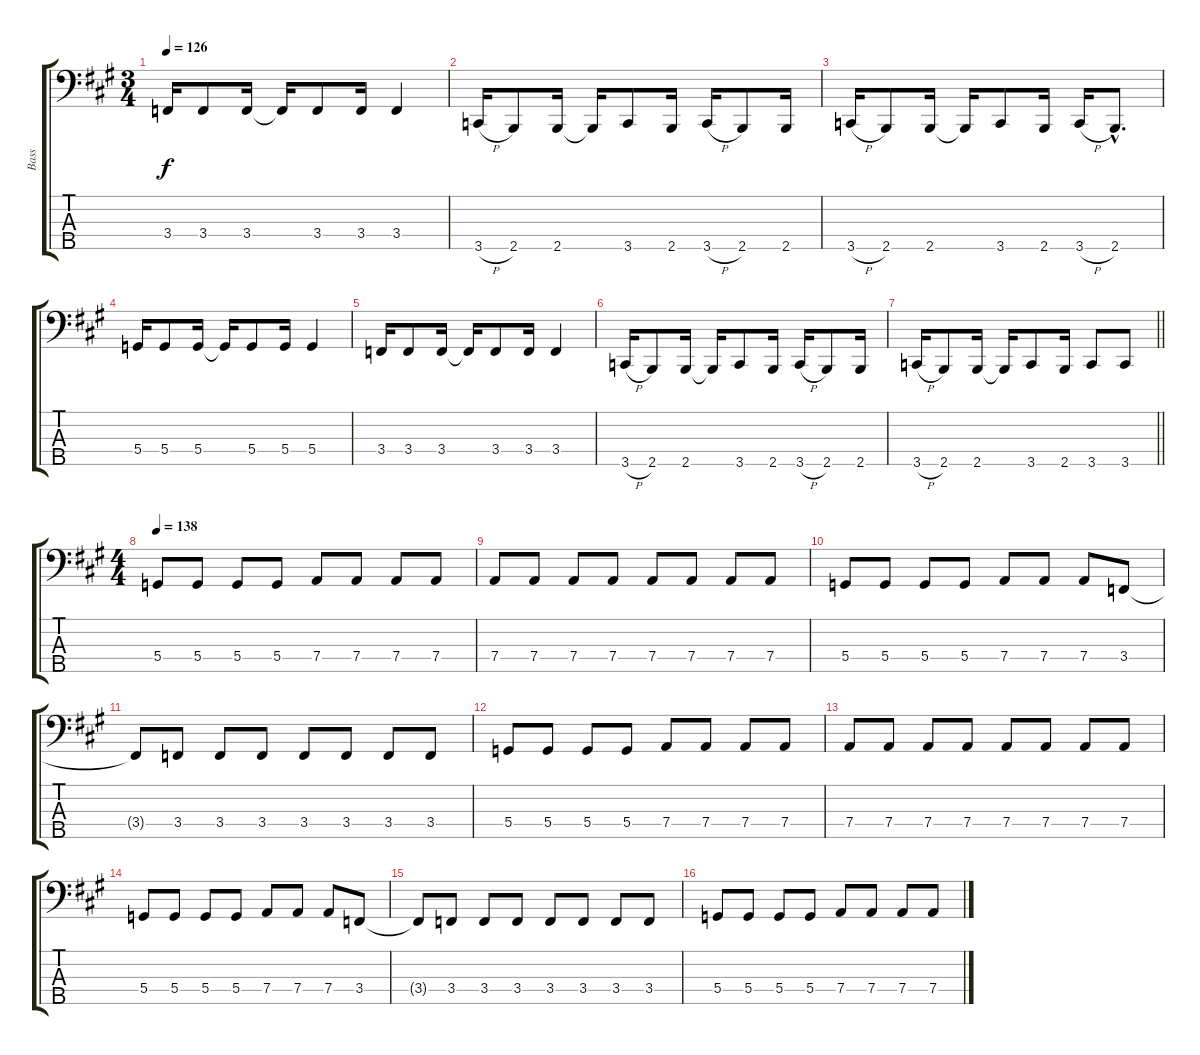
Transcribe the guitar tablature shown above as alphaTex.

\track ("Bass" "Bass") {instrument electricbasspick}
\staff {score tabs}
\tuning (F2 C2 G1 D1 A0) {hide}
\ts (3 4)
\tempo 126
\clef f4
\ks f#minor
3.4.16{dy f} 3.4.8 3.4.16 3.4{t}.16 3.4.8 3.4.16 3.4.4 |
3.5{h}.16 2.5.8 2.5.16 2.5{t}.16 3.5.8 2.5.16 3.5{h}.16 2.5.8 2.5.16 |
3.5{h}.16 2.5.8 2.5.16 2.5{t}.16 3.5.8 2.5.16 3.5{h}.16 2.5{hac}.8{d} |
5.4.16 5.4.8 5.4.16 5.4{t}.16 5.4.8 5.4.16 5.4.4 |
3.4.16 3.4.8 3.4.16 3.4{t}.16 3.4.8 3.4.16 3.4.4 |
3.5{h}.16 2.5.8 2.5.16 2.5{t}.16 3.5.8 2.5.16 3.5{h}.16 2.5.8 2.5.16 |
\barLineRight lightlight
3.5{h}.16 2.5.8 2.5.16 2.5{t}.16 3.5.8 2.5.16 3.5.8 3.5.8 |
\ts (4 4)
\tempo 138
5.4.8 5.4.8 5.4.8 5.4.8 7.4.8 7.4.8 7.4.8 7.4.8 |
7.4.8 7.4.8 7.4.8 7.4.8 7.4.8 7.4.8 7.4.8 7.4.8 |
5.4.8 5.4.8 5.4.8 5.4.8 7.4.8 7.4.8 7.4.8 3.4.8 |
3.4{t}.8 3.4.8 3.4.8 3.4.8 3.4.8 3.4.8 3.4.8 3.4.8 |
5.4.8 5.4.8 5.4.8 5.4.8 7.4.8 7.4.8 7.4.8 7.4.8 |
7.4.8 7.4.8 7.4.8 7.4.8 7.4.8 7.4.8 7.4.8 7.4.8 |
5.4.8 5.4.8 5.4.8 5.4.8 7.4.8 7.4.8 7.4.8 3.4.8 |
3.4{t}.8 3.4.8 3.4.8 3.4.8 3.4.8 3.4.8 3.4.8 3.4.8 |
5.4.8 5.4.8 5.4.8 5.4.8 7.4.8 7.4.8 7.4.8 7.4.8
